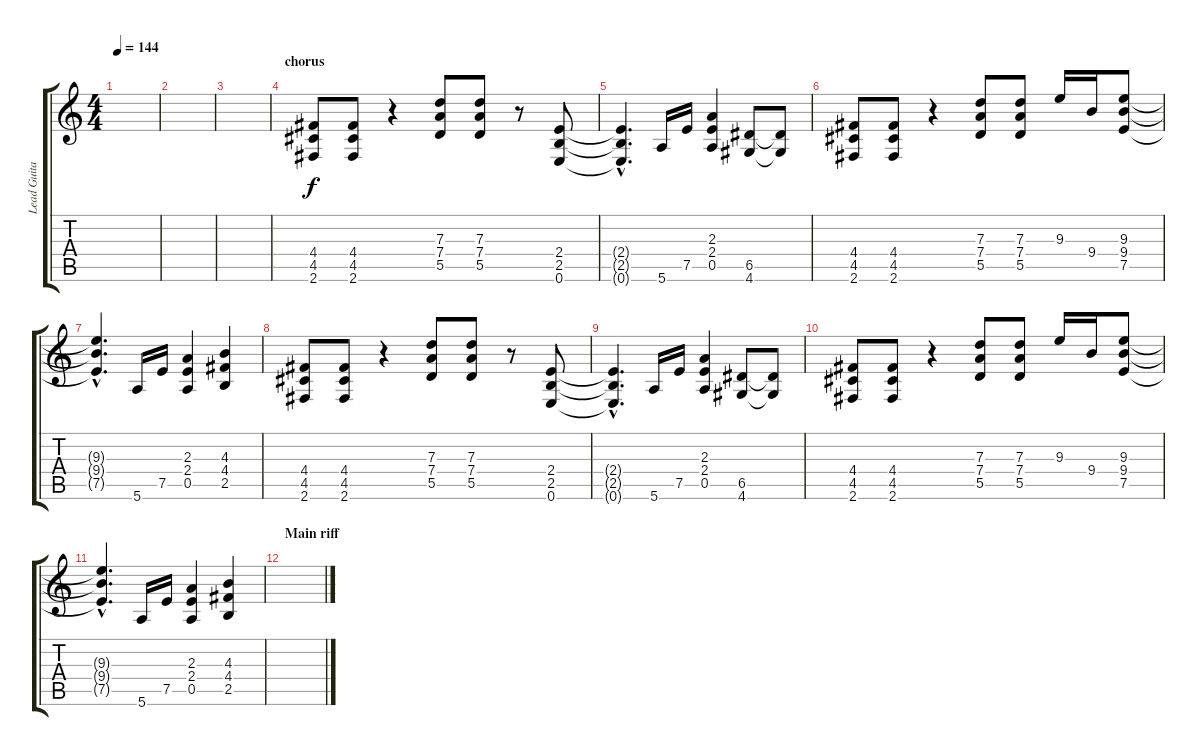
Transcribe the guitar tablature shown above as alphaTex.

\track ("Lead Guitar" "Lead Guita") {instrument distortionguitar}
\staff {score tabs}
\tuning (E4 B3 G3 D3 A2 E2) {hide}
\ts (4 4)
\tempo 144
\clef g2
\ks c
|
|
|
\section ("" "chorus")
(4.4 4.5 2.6).8 (4.4 4.5 2.6).8 r.4 (7.3 7.4 5.5).8 (7.3 7.4 5.5).8 r.8 (2.4 2.5 0.6).8 |
(2.4{hac t} 2.5{hac t} 0.6{hac t}).4{d} 5.6.16 7.5.16 (2.3 2.4 0.5).4 (6.5 4.6).8 (6.5{t} 4.6{t}).8 |
(4.4 4.5 2.6).8 (4.4 4.5 2.6).8 r.4 (7.3 7.4 5.5).8 (7.3 7.4 5.5).8 9.3.16 9.4.16 (9.3 9.4 7.5).8 |
(9.3{hac t} 9.4{hac t} 7.5{hac t}).4{d} 5.6.16 7.5.16 (2.3 2.4 0.5).4 (4.3 4.4 2.5).4 |
(4.4 4.5 2.6).8 (4.4 4.5 2.6).8 r.4 (7.3 7.4 5.5).8 (7.3 7.4 5.5).8 r.8 (2.4 2.5 0.6).8 |
(2.4{hac t} 2.5{hac t} 0.6{hac t}).4{d} 5.6.16 7.5.16 (2.3 2.4 0.5).4 (6.5 4.6).8 (6.5{t} 4.6{t}).8 |
(4.4 4.5 2.6).8 (4.4 4.5 2.6).8 r.4 (7.3 7.4 5.5).8 (7.3 7.4 5.5).8 9.3.16 9.4.16 (9.3 9.4 7.5).8 |
(9.3{hac t} 9.4{hac t} 7.5{hac t}).4{d} 5.6.16 7.5.16 (2.3 2.4 0.5).4 (4.3 4.4 2.5).4 |
\section ("" "Main riff")
